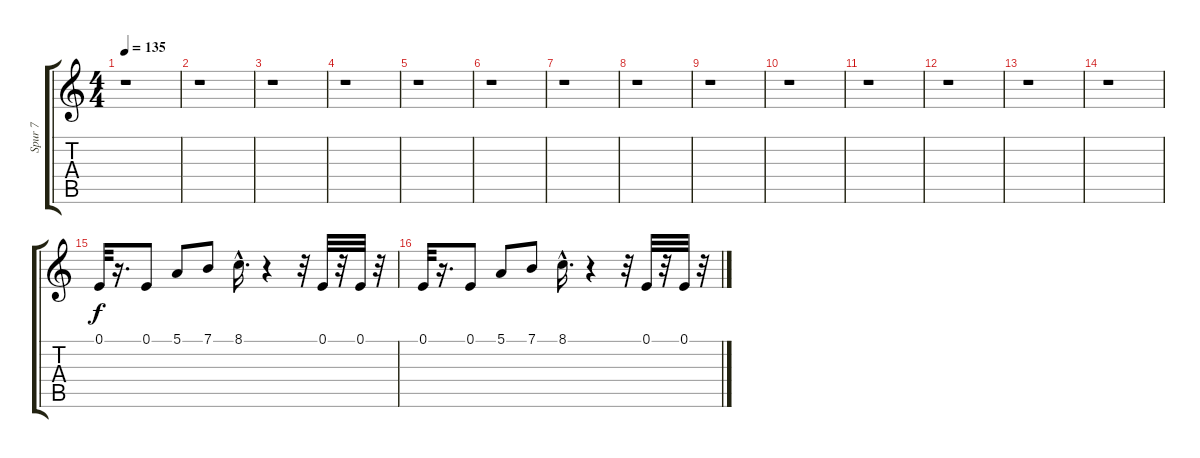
\track ("Spur 7" "Spur 7") {instrument synthbrass2}
\staff {score tabs}
\tuning (E4 B3 G3 D3 A2 E2) {hide}
\ts (4 4)
\tempo 135
\clef g2
\ks c
r.1{dy f} |
r.1 |
r.1 |
r.1 |
r.1 |
r.1 |
r.1 |
r.1 |
r.1 |
r.1 |
r.1 |
r.1 |
r.1 |
r.1 |
0.1.32 r.16{d} 0.1.8 5.1.8 7.1.8 8.1{hac}.16{d} r.4 r.32 0.1.32 r.32 0.1.32 r.32 |
0.1.32 r.16{d} 0.1.8 5.1.8 7.1.8 8.1{hac}.16{d} r.4 r.32 0.1.32 r.32 0.1.32 r.32
